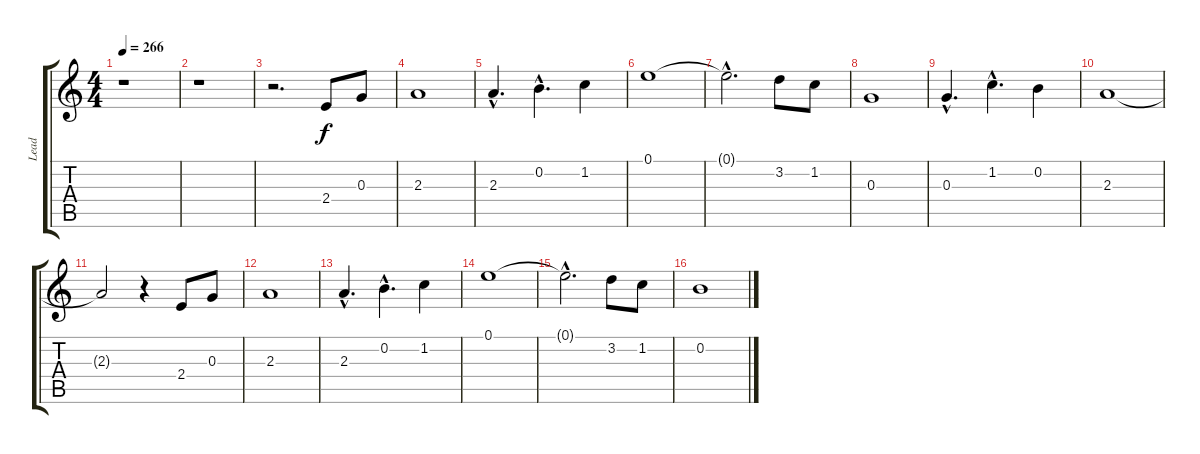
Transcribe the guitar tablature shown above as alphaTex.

\track ("Lead" "Lead") {instrument overdrivenguitar}
\staff {score tabs}
\tuning (E4 B3 G3 D3 A2 E2) {hide}
\ts (4 4)
\tempo 266
\clef g2
\ks c
r.1{dy f} |
r.1 |
r.2{d} 2.4.8 0.3.8 |
2.3.1 |
2.3{hac}.4{d} 0.2{hac}.4{d} 1.2.4 |
0.1.1 |
0.1{hac t}.2{d} 3.2.8 1.2.8 |
0.3.1 |
0.3{hac}.4{d} 1.2{hac}.4{d} 0.2.4 |
2.3.1 |
2.3{t}.2 r.4 2.4.8 0.3.8 |
2.3.1 |
2.3{hac}.4{d} 0.2{hac}.4{d} 1.2.4 |
0.1.1 |
0.1{hac t}.2{d} 3.2.8 1.2.8 |
0.2.1
